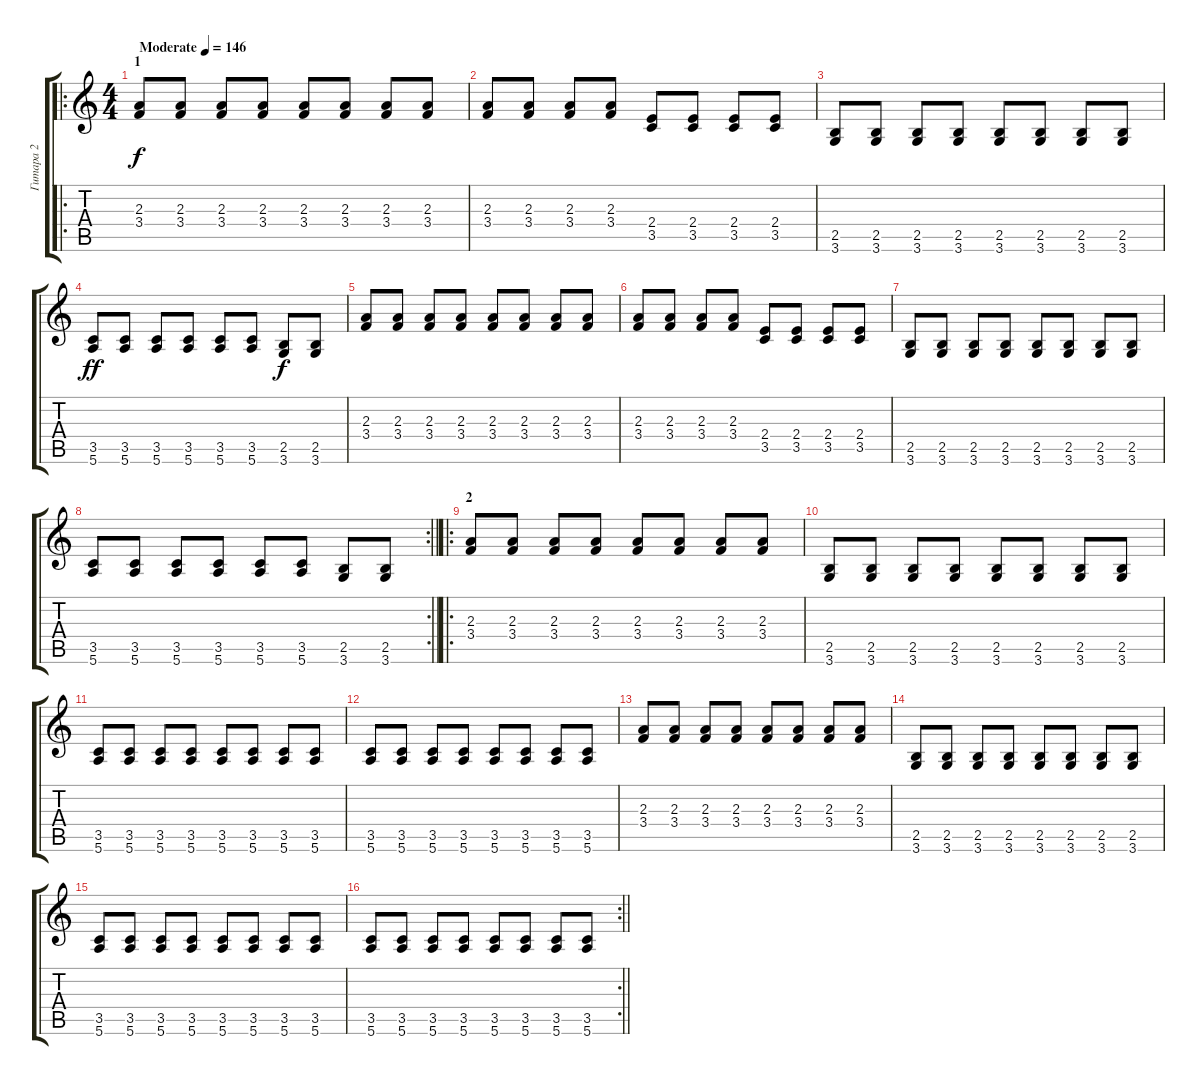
\track ("Гитара 2" "Гитара 2") {instrument distortionguitar}
\staff {score tabs}
\tuning (E4 B3 G3 D3 A2 E2) {hide}
\ro
\ts (4 4)
\section ("" "1")
\tempo (146 "Moderate")
\clef g2
\ks c
(2.3 3.4).8{dy f instrument distortionguitar} (2.3 3.4).8 (2.3 3.4).8 (2.3 3.4).8 (2.3 3.4).8 (2.3 3.4).8 (2.3 3.4).8 (2.3 3.4).8 |
(2.3 3.4).8 (2.3 3.4).8 (2.3 3.4).8 (2.3 3.4).8 (2.4 3.5).8 (2.4 3.5).8 (2.4 3.5).8 (2.4 3.5).8 |
(2.5 3.6).8 (2.5 3.6).8 (2.5 3.6).8 (2.5 3.6).8 (2.5 3.6).8 (2.5 3.6).8 (2.5 3.6).8 (2.5 3.6).8 |
(3.5 5.6).8{dy ff} (3.5 5.6).8 (3.5 5.6).8 (3.5 5.6).8 (3.5 5.6).8 (3.5 5.6).8 (2.5 3.6).8{dy f} (2.5 3.6).8 |
(2.3 3.4).8 (2.3 3.4).8 (2.3 3.4).8 (2.3 3.4).8 (2.3 3.4).8 (2.3 3.4).8 (2.3 3.4).8 (2.3 3.4).8 |
(2.3 3.4).8 (2.3 3.4).8 (2.3 3.4).8 (2.3 3.4).8 (2.4 3.5).8 (2.4 3.5).8 (2.4 3.5).8 (2.4 3.5).8 |
(2.5 3.6).8 (2.5 3.6).8 (2.5 3.6).8 (2.5 3.6).8 (2.5 3.6).8 (2.5 3.6).8 (2.5 3.6).8 (2.5 3.6).8 |
\rc 2
\barLineRight lightlight
(3.5 5.6).8 (3.5 5.6).8 (3.5 5.6).8 (3.5 5.6).8 (3.5 5.6).8 (3.5 5.6).8 (2.5 3.6).8 (2.5 3.6).8 |
\ro
\section ("" "2")
(2.3 3.4).8 (2.3 3.4).8 (2.3 3.4).8 (2.3 3.4).8 (2.3 3.4).8 (2.3 3.4).8 (2.3 3.4).8 (2.3 3.4).8 |
(2.5 3.6).8 (2.5 3.6).8 (2.5 3.6).8 (2.5 3.6).8 (2.5 3.6).8 (2.5 3.6).8 (2.5 3.6).8 (2.5 3.6).8 |
(3.5 5.6).8 (3.5 5.6).8 (3.5 5.6).8 (3.5 5.6).8 (3.5 5.6).8 (3.5 5.6).8 (3.5 5.6).8 (3.5 5.6).8 |
(3.5 5.6).8 (3.5 5.6).8 (3.5 5.6).8 (3.5 5.6).8 (3.5 5.6).8 (3.5 5.6).8 (3.5 5.6).8 (3.5 5.6).8 |
(2.3 3.4).8 (2.3 3.4).8 (2.3 3.4).8 (2.3 3.4).8 (2.3 3.4).8 (2.3 3.4).8 (2.3 3.4).8 (2.3 3.4).8 |
(2.5 3.6).8 (2.5 3.6).8 (2.5 3.6).8 (2.5 3.6).8 (2.5 3.6).8 (2.5 3.6).8 (2.5 3.6).8 (2.5 3.6).8 |
(3.5 5.6).8 (3.5 5.6).8 (3.5 5.6).8 (3.5 5.6).8 (3.5 5.6).8 (3.5 5.6).8 (3.5 5.6).8 (3.5 5.6).8 |
\rc 2
\barLineRight lightlight
(3.5 5.6).8 (3.5 5.6).8 (3.5 5.6).8 (3.5 5.6).8 (3.5 5.6).8 (3.5 5.6).8 (3.5 5.6).8 (3.5 5.6).8
